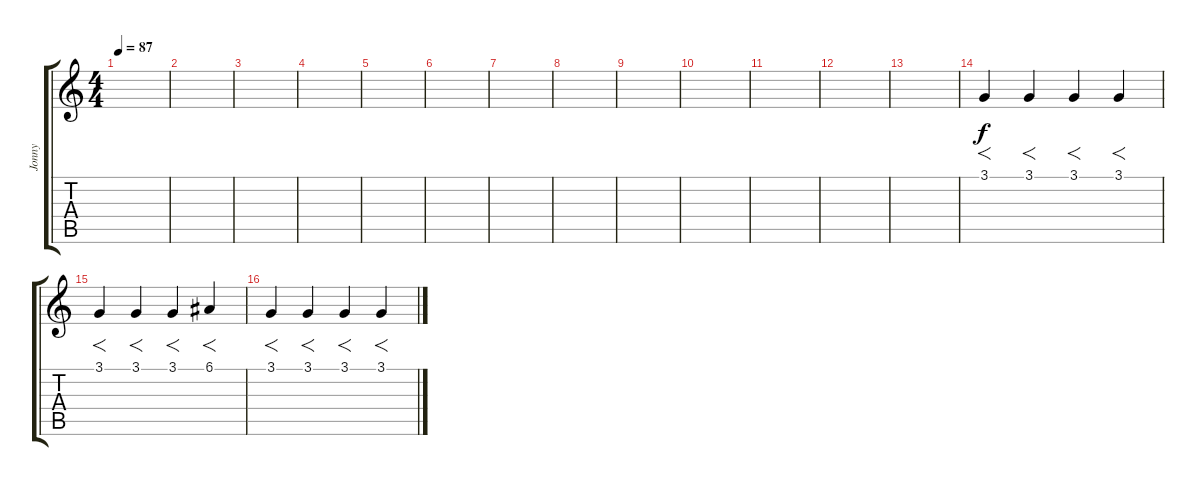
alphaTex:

\track ("Jonny" "Jonny") {instrument synthstrings2}
\staff {score tabs}
\tuning (E4 B3 G3 D3 A2 D2) {hide}
\ts (4 4)
\tempo 87
\clef g2
\ks c
|
|
|
|
|
|
|
|
|
|
|
|
|
3.1.4{f} 3.1.4{f} 3.1.4{f} 3.1.4{f} |
3.1.4{f} 3.1.4{f} 3.1.4{f} 6.1.4{f} |
3.1.4{f} 3.1.4{f} 3.1.4{f} 3.1.4{f}
